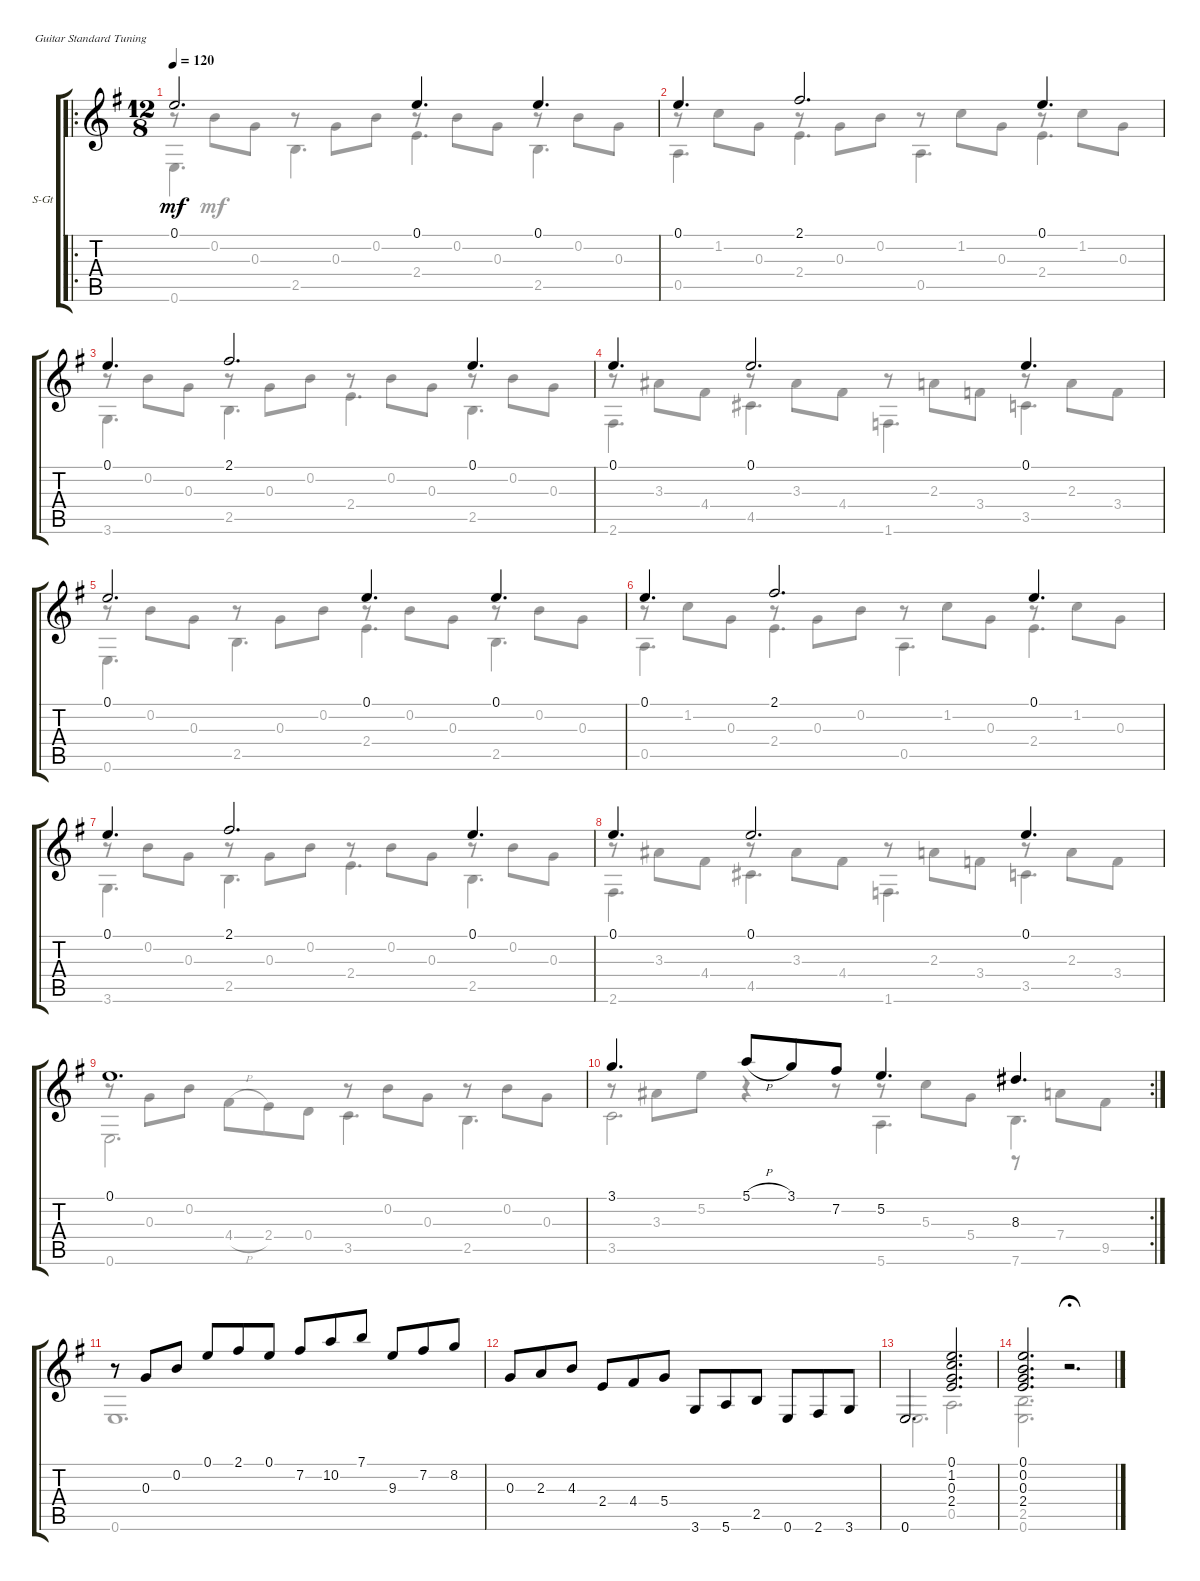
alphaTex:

\defaultSystemsLayout 4
\bracketExtendMode groupsimilarinstruments
\firstSystemTrackNameOrientation horizontal
\otherSystemsTrackNameOrientation horizontal
\track ("Steel Guitar" "S-Gt") {instrument acousticguitarsteel}
\staff {score tabs}
\tuning (E4 B3 G3 D3 A2 E2)
\voice
\ro
\ts (12 8)
\tempo 120
\clef g2
\scale
0.944515
\ks eminor
0.1.2{d dy mf} 0.1.4{d} 0.1.4{d} |
\scale
0.944515 0.1.4{d} 2.1.2{d} 0.1.4{d} |
\scale
1.11097 0.1.4{d} 2.1.2{d} 0.1.4{d} |
\scale
0.944515 0.1.4{d} 0.1.2{d} 0.1.4{d} |
\scale
0.944515 0.1.2{d} 0.1.4{d} 0.1.4{d} |
\scale
1.11097 0.1.4{d} 2.1.2{d} 0.1.4{d} |
\scale
0.944515 0.1.4{d} 2.1.2{d} 0.1.4{d} |
\scale
0.944515 0.1.4{d} 0.1.2{d} 0.1.4{d} |
\scale
1.11097 0.1.1{d} |
\rc 2
\scale
0.944515 3.1.4{d} 5.1{h}.8 3.1.8 7.2.8 5.2.4{d} 8.3.4{d} |
\scale
0.944515 r.8 0.3.8 0.2.8 0.1.8 2.1.8 0.1.8 7.2.8 10.2.8 7.1.8 9.3.8 7.2.8 8.2.8 |
\scale
1.11097 0.3.8 2.3.8 4.3.8 2.4.8 4.4.8 5.4.8 3.6.8 5.6.8 2.5.8 0.6.8 2.6.8 3.6.8 |
\scale
0.944515 0.6.2{d} (2.4 0.3 1.2 0.1).2{d} |
\scale
0.944515 (2.4 0.3 0.2 0.1).2{d} r.2{d fermata (medium 0.57)}
\voice
\clef g2
\ottava regular
\simile none
\scale
0.944515
\ks eminor
0.6.4{d dy mf} 2.5.4{d} 2.4.4{d} 2.5.4{d} |
\scale
0.944515 0.5.4{d} 2.4.4{d} 0.5.4{d} 2.4.4{d} |
\scale
1.11097 3.6.4{d} 2.5.4{d} 2.4.4{d} 2.5.4{d} |
\scale
0.944515 2.6.4{d} 4.5.4{d} 1.6.4{d} 3.5.4{d} |
\scale
0.944515 0.6.4{d} 2.5.4{d} 2.4.4{d} 2.5.4{d} |
\scale
1.11097 0.5.4{d} 2.4.4{d} 0.5.4{d} 2.4.4{d} |
\scale
0.944515 3.6.4{d} 2.5.4{d} 2.4.4{d} 2.5.4{d} |
\scale
0.944515 2.6.4{d} 4.5.4{d} 1.6.4{d} 3.5.4{d} |
\scale
1.11097 0.6.2{d} 3.5.4{d} 2.5.4{d} |
\scale
0.944515 3.5.2{d} 5.6.4{d} 7.6.4{d} |
\scale
0.944515 0.6.1{d} |
\scale
1.11097 |
\scale
0.944515 0.6.2{d} 0.5.2{d} |
\scale
0.944515 (0.6 2.5).2{d} r.2{d fermata (medium 0.57)}
\voice
\clef g2
\ottava regular
\simile none
\scale
0.944515
\ks eminor
r.8{dy mf} 0.2.8 0.3.8 r.8 0.3.8 0.2.8 r.8 0.2.8 0.3.8 r.8 0.2.8 0.3.8 |
\scale
0.944515 r.8 1.2.8 0.3.8 r.8 0.3.8 0.2.8 r.8 1.2.8 0.3.8 r.8 1.2.8 0.3.8 |
\scale
1.11097 r.8 0.2.8 0.3.8 r.8 0.3.8 0.2.8 r.8 0.2.8 0.3.8 r.8 0.2.8 0.3.8 |
\scale
0.944515 r.8 3.3.8 4.4.8 r.8 3.3.8 4.4.8 r.8 2.3.8 3.4.8 r.8 2.3.8 3.4.8 |
\scale
0.944515 r.8 0.2.8 0.3.8 r.8 0.3.8 0.2.8 r.8 0.2.8 0.3.8 r.8 0.2.8 0.3.8 |
\scale
1.11097 r.8 1.2.8 0.3.8 r.8 0.3.8 0.2.8 r.8 1.2.8 0.3.8 r.8 1.2.8 0.3.8 |
\scale
0.944515 r.8 0.2.8 0.3.8 r.8 0.3.8 0.2.8 r.8 0.2.8 0.3.8 r.8 0.2.8 0.3.8 |
\scale
0.944515 r.8 3.3.8 4.4.8 r.8 3.3.8 4.4.8 r.8 2.3.8 3.4.8 r.8 2.3.8 3.4.8 |
\scale
1.11097 r.8 0.3.8 0.2.8 4.4{h}.8 2.4.8 0.4.8 r.8 0.2.8 0.3.8 r.8 0.2.8 0.3.8 |
\scale
0.944515 r.8 3.3.8 5.2.8 r.4 r.8 r.8 5.3.8 5.4.8 r.8 7.4.8 9.5.8 |
\scale
0.944515 |
\scale
1.11097 |
\scale
0.944515 |
\scale
0.944515
